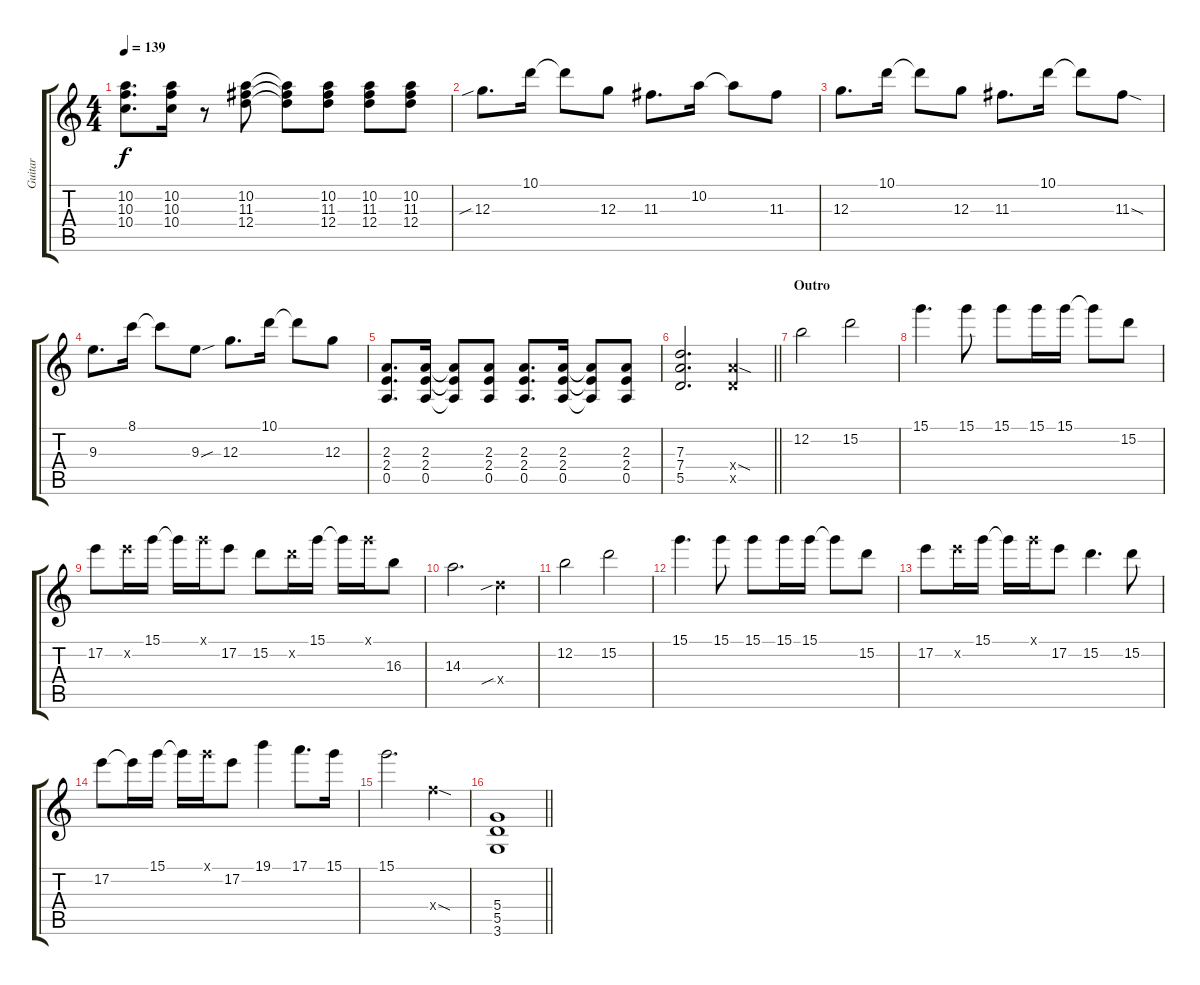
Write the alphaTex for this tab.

\track ("Guitar" "Guitar") {instrument overdrivenguitar}
\staff {score tabs}
\tuning (E4 B3 G3 D3 A2 E2) {hide}
\ts (4 4)
\tempo 139
\clef g2
\ks c
(10.2 10.3 10.4).8{d dy f} (10.2 10.3 10.4).16 r.8 (10.2 11.3 12.4).8 (10.2{t} 11.3{t} 12.4{t}).8 (10.2 11.3 12.4).8 (10.2 11.3 12.4).8 (10.2 11.3 12.4).8 |
12.3{sib}.8{d} 10.1.16 10.1{t}.8 12.3.8 11.3.8{d} 10.2.16 10.2{t}.8 11.3.8 |
12.3.8{d} 10.1.16 10.1{t}.8 12.3.8 11.3.8{d} 10.1.16 10.1{t}.8 11.3{sod}.8 |
9.3.8{d} 8.1.16 8.1{t}.8 9.3{sou}.8 12.3.8{d} 10.1.16 10.1{t}.8 12.3.8 |
(2.3 2.4 0.5).8{d} (2.3 2.4 0.5).16 (2.3{t} 2.4{t} 0.5{t}).8 (2.3 2.4 0.5).8 (2.3 2.4 0.5).8{d} (2.3 2.4 0.5).16 (2.3{t} 2.4{t} 0.5{t}).8 (2.3 2.4 0.5).8 |
\barLineRight lightlight
(7.3 7.4 5.5).2{d} (7.4{sod x} 5.5{x}).4 |
\section ("" "Outro")
12.2.2 15.2.2 |
15.1.4{d} 15.1.8 15.1.8 15.1.16 15.1.16 15.1{t}.8 15.2.8 |
17.2.8 17.2{x}.16 15.1.16 15.1{t}.16 15.1{x}.16 17.2.8 15.2.8 15.2{x}.16 15.1.16 15.1{t}.16 15.1{x}.16 16.3.8 |
14.3.2{d} 12.4{sib x}.4 |
12.2.2 15.2.2 |
15.1.4{d} 15.1.8 15.1.8 15.1.16 15.1.16 15.1{t}.8 15.2.8 |
17.2.8 17.2{x}.16 15.1.16 15.1{t}.16 15.1{x}.16 17.2.8 15.2.4{d} 15.2.8 |
17.2.8 17.2{t}.16 15.1.16 15.1{t}.16 15.1{x}.16 17.2.8 19.1.4 17.1.8{d} 15.1.16 |
15.1.2{d} 15.4{sod x}.4 |
\barLineRight lightlight
(5.4 5.5 3.6).1
